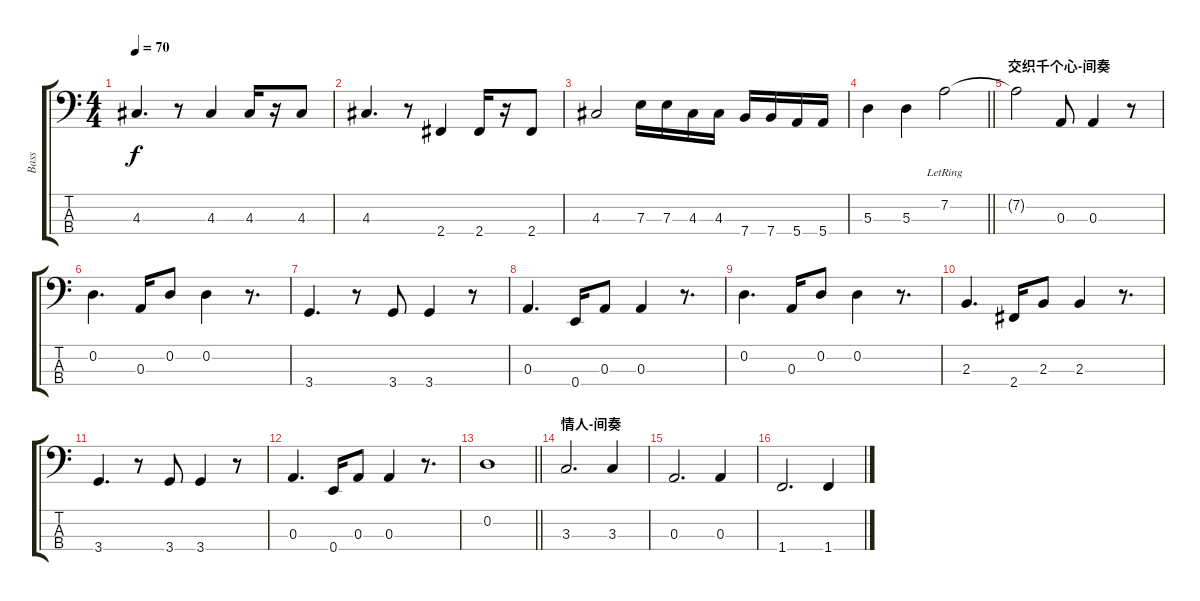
\track ("Bass" "Bass") {instrument electricbassfinger}
\staff {score tabs}
\tuning (G2 D2 A1 E1) {hide}
\ts (4 4)
\tempo 70
\clef f4
\ks c
4.3.4{d dy f} r.8 4.3.4 4.3.16 r.16 4.3.8 |
4.3.4{d} r.8 2.4.4 2.4.16 r.16 2.4.8 |
4.3.2 7.3.16 7.3.16 4.3.16 4.3.16 7.4.16 7.4.16 5.4.16 5.4.16 |
\barLineRight lightlight
5.3.4 5.3.4 7.2{lr}.2 |
\section ("" "交织千个心-间奏")
7.2{t}.2 0.3.8 0.3.4 r.8 |
0.2.4{d} 0.3.16 0.2.8 0.2.4 r.8{d} |
3.4.4{d} r.8 3.4.8 3.4.4 r.8 |
0.3.4{d} 0.4.16 0.3.8 0.3.4 r.8{d} |
0.2.4{d} 0.3.16 0.2.8 0.2.4 r.8{d} |
2.3.4{d} 2.4.16 2.3.8 2.3.4 r.8{d} |
3.4.4{d} r.8 3.4.8 3.4.4 r.8 |
0.3.4{d} 0.4.16 0.3.8 0.3.4 r.8{d} |
\barLineRight lightlight
0.2.1 |
\section ("" "情人-间奏")
3.3.2{d} 3.3.4 |
0.3.2{d} 0.3.4 |
1.4.2{d} 1.4.4
